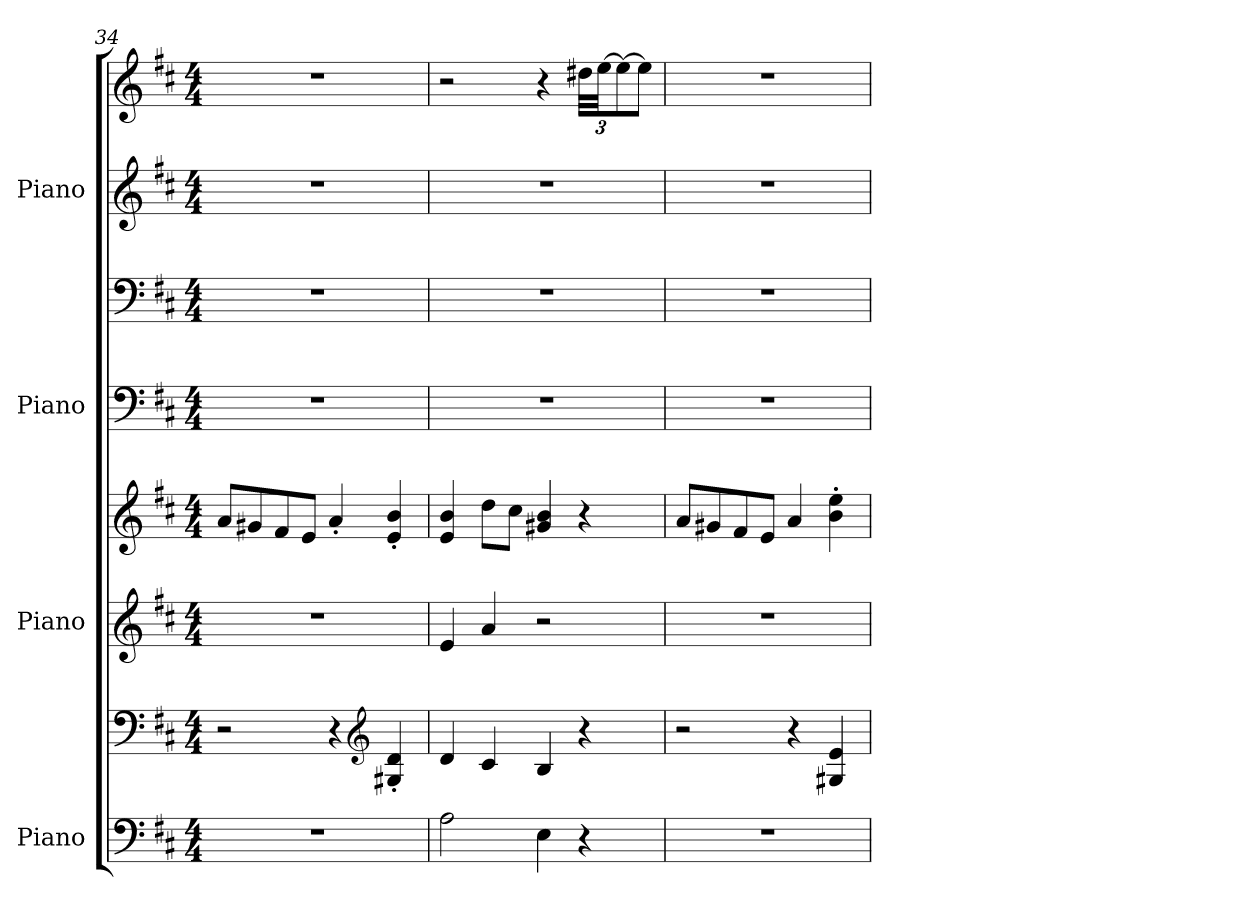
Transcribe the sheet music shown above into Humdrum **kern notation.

**kern	**kern	**kern	**kern	**kern	**kern	**kern	**kern
*part4	*part4	*part3	*part3	*part2	*part2	*part1	*part1
*staff8	*staff7	*staff6	*staff5	*staff4	*staff3	*staff2	*staff1
*I"Piano	*	*I"Piano	*	*I"Piano	*	*I"Piano	*
*I'Pno.	*	*I'Pno.	*	*I'Pno.	*	*I'Pno.	*
*clefF4	*clefF4	*clefG2	*clefG2	*clefF4	*clefF4	*clefG2	*clefG2
*k[f#c#]	*k[f#c#]	*k[f#c#]	*k[f#c#]	*k[f#c#]	*k[f#c#]	*k[f#c#]	*k[f#c#]
*M4/4	*M4/4	*M4/4	*M4/4	*M4/4	*M4/4	*M4/4	*M4/4
=34	=34	=34	=34	=34	=34	=34	=34
1r	2r	1r	8a/L	1r	1r	1r	1r
.	.	.	8g#X/	.	.	.	.
.	.	.	8f#/	.	.	.	.
.	.	.	8e/J	.	.	.	.
.	4r	.	4a'/	.	.	.	.
*	*clefG2	*	*	*	*	*	*
.	4G#X/' 4d/'	.	4e/' 4b/'	.	.	.	.
!!LO:PB:g=z
=35	=35	=35	=35	=35	=35	=35	=35
2A\	4d/	4e/	4e/ 4b/	1r	1r	1r	2r
.	4c#/	4a/	8dd\L	.	.	.	.
.	.	.	8cc#\J	.	.	.	.
4E\	4B/	2r	4g#X/ 4b/	.	.	.	4r
*	*	*	*	*	*	*	*Xbrackettup
4r	4r	.	4r	.	.	.	48dd#X\LLL
.	.	.	.	.	.	.	[48ee\JJ
.	.	.	.	.	.	.	12ee\_
.	.	.	.	.	.	.	8ee\J]
=36	=36	=36	=36	=36	=36	=36	=36
1r	2r	1r	8a/L	1r	1r	1r	1r
.	.	.	8g#X/	.	.	.	.
.	.	.	8f#/	.	.	.	.
.	.	.	8e/J	.	.	.	.
.	4r	.	4a/	.	.	.	.
.	4G#X/ 4e/	.	4b\' 4ee\'	.	.	.	.
=	=	=	=	=	=	=	=
*-	*-	*-	*-	*-	*-	*-	*-
